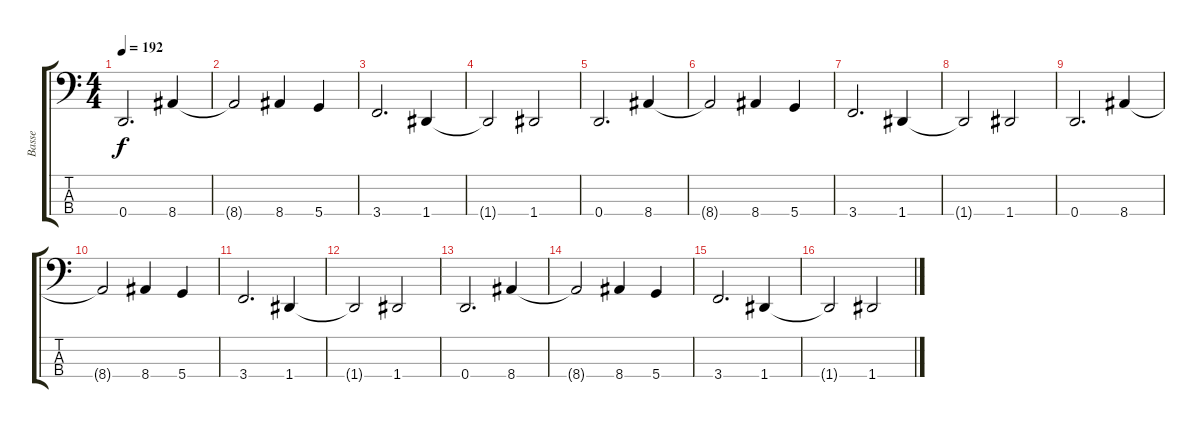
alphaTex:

\track ("Basse" "Basse") {instrument electricbassfinger}
\staff {score tabs}
\tuning (G2 D2 A1 D1) {hide}
\ts (4 4)
\section ("" "")
\tempo 192
\clef f4
\ks c
0.4.2{d dy f} 8.4.4 |
8.4{t}.2 8.4.4 5.4.4 |
3.4.2{d} 1.4.4 |
1.4{t}.2 1.4.2 |
0.4.2{d} 8.4.4 |
8.4{t}.2 8.4.4 5.4.4 |
3.4.2{d} 1.4.4 |
1.4{t}.2 1.4.2 |
0.4.2{d} 8.4.4 |
8.4{t}.2 8.4.4 5.4.4 |
3.4.2{d} 1.4.4 |
1.4{t}.2 1.4.2 |
0.4.2{d} 8.4.4 |
8.4{t}.2 8.4.4 5.4.4 |
3.4.2{d} 1.4.4 |
1.4{t}.2 1.4.2
